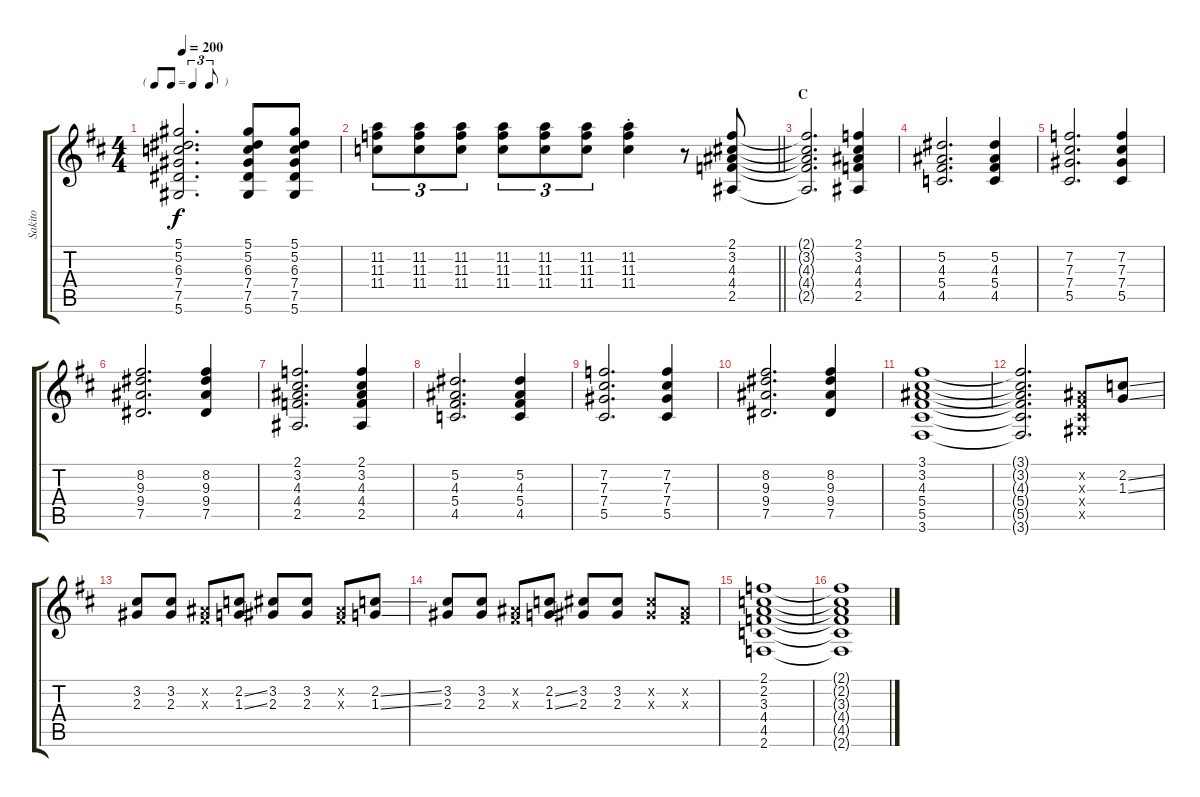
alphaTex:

\track ("Sakito" "Sakito") {instrument distortionguitar}
\staff {score tabs}
\tuning (Eb4 Bb3 Gb3 Db3 Ab2 Eb2) {hide}
\ts (4 4)
\tf triplet8th
\tempo 200
\clef g2
\ks d
(5.1 5.2 6.3 7.4 7.5 5.6).2{d dy f} (5.1 5.2 6.3 7.4 7.5 5.6).8 (5.1 5.2 6.3 7.4 7.5 5.6).8 |
\barLineRight lightlight
(11.2 11.3 11.4).8{tu (3 2)} (11.2 11.3 11.4).8{tu (3 2)} (11.2 11.3 11.4).8{tu (3 2)} (11.2 11.3 11.4).8{tu (3 2)} (11.2 11.3 11.4).8{tu (3 2)} (11.2 11.3 11.4).8{tu (3 2)} (11.2{st} 11.3{st} 11.4{st}).4 r.8 (2.1 3.2 4.3 4.4 2.5).8 |
\section ("" "C")
(2.1{t} 3.2{t} 4.3{t} 4.4{t} 2.5{t}).2{d} (2.1 3.2 4.3 4.4 2.5).4 |
(5.2 4.3 5.4 4.5).2{d} (5.2 4.3 5.4 4.5).4 |
(7.2 7.3 7.4 5.5).2{d} (7.2 7.3 7.4 5.5).4 |
(8.2 9.3 9.4 7.5).2{d} (8.2 9.3 9.4 7.5).4 |
(2.1 3.2 4.3 4.4 2.5).2{d} (2.1 3.2 4.3 4.4 2.5).4 |
(5.2 4.3 5.4 4.5).2{d} (5.2 4.3 5.4 4.5).4 |
(7.2 7.3 7.4 5.5).2{d} (7.2 7.3 7.4 5.5).4 |
(8.2 9.3 9.4 7.5).2{d} (8.2 9.3 9.4 7.5).4 |
(3.1 3.2 4.3 5.4 5.5 3.6).1 |
(3.1{t} 3.2{t} 4.3{t} 5.4{t} 5.5{t} 3.6{t}).2{d} (0.2{x} 0.3{x} 0.4{x} 0.5{x}).8 (2.2{ss} 1.3{ss}).8 |
(3.2 2.3).8 (3.2 2.3).8 (0.2{x} 0.3{x}).8 (2.2{ss} 1.3{ss}).8 (3.2 2.3).8 (3.2 2.3).8 (0.2{x} 0.3{x}).8 (2.2{ss} 1.3{ss}).8 |
(3.2 2.3).8 (3.2 2.3).8 (0.2{x} 0.3{x}).8 (2.2{ss} 1.3{ss}).8 (3.2 2.3).8 (3.2 2.3).8 (3.2{x} 2.3{x}).8 (0.2{x} 0.3{x}).8 |
(2.1 2.2 3.3 4.4 4.5 2.6).1 |
(2.1{t} 2.2{t} 3.3{t} 4.4{t} 4.5{t} 2.6{t}).1
